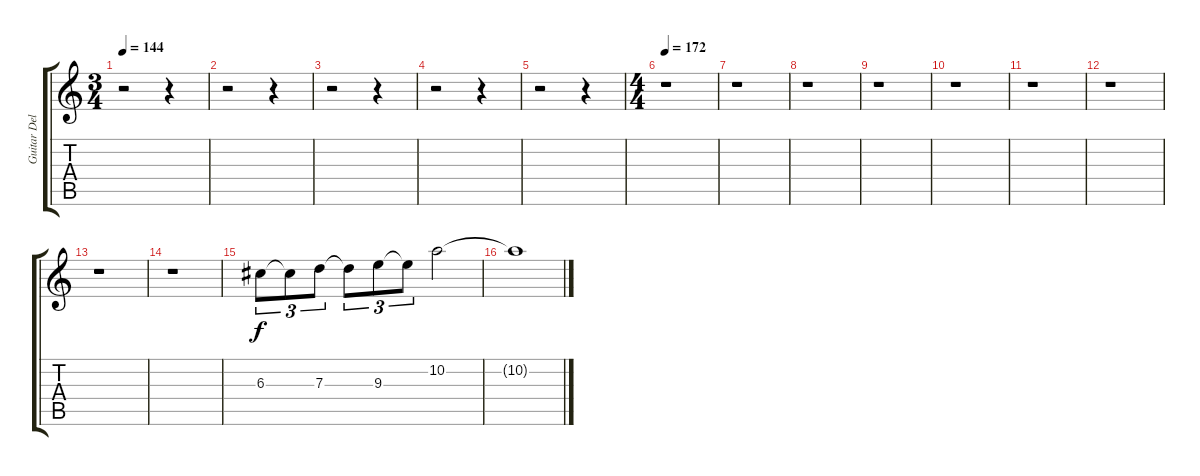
\track ("Guitar Delay Right" "Guitar Del") {instrument distortionguitar}
\staff {score tabs}
\tuning (E4 B3 G3 D3 A2 E2) {hide}
\ts (3 4)
\tempo 144
\clef g2
\ks c
r.2{dy f} r.4 |
r.2 r.4 |
r.2 r.4 |
r.2 r.4 |
r.2 r.4 |
\ts (4 4)
\section ("" "")
\tempo 172
r.1 |
r.1 |
r.1 |
r.1 |
r.1 |
r.1 |
r.1 |
r.1 |
r.1 |
6.3.8{tu (3 2) volume 10 balance 16 instrument distortionguitar} 6.3{t}.8{tu (3 2)} 7.3.8{tu (3 2)} 7.3{t}.8{tu (3 2)} 9.3.8{tu (3 2)} 9.3{t}.8{tu (3 2)} 10.2.2{volume 1} |
10.2{t}.1
